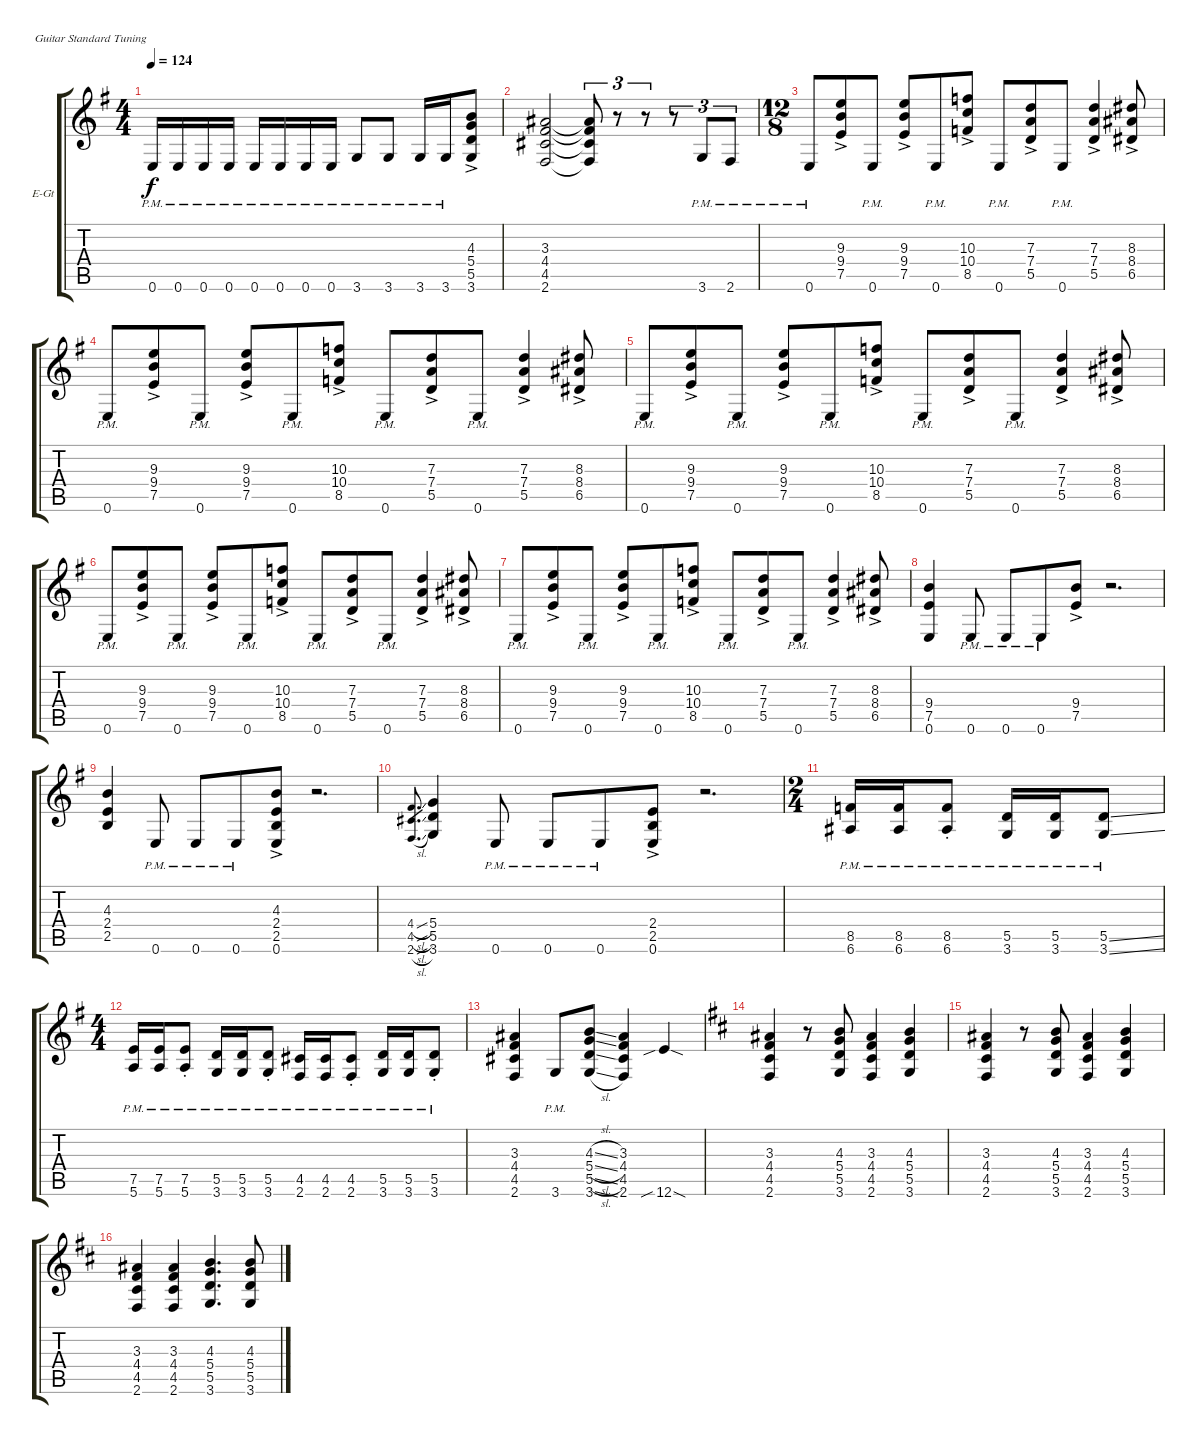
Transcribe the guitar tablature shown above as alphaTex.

\bracketExtendMode groupsimilarinstruments
\firstSystemTrackNameOrientation horizontal
\otherSystemsTrackNameOrientation horizontal
\track ("1 Guitar" "E-Gt") {instrument distortionguitar}
\staff {score tabs}
\tuning (E4 B3 G3 D3 A2 E2)
\ts (4 4)
\tempo 124
\clef g2
\scale
1.05549
\ks g
0.6{pm}.16{dy f} 0.6{pm}.16 0.6{pm}.16 0.6{pm}.16 0.6{pm}.16 0.6{pm}.16 0.6{pm}.16 0.6{pm}.16 3.6{pm}.8 3.6{pm}.8 3.6{pm}.16 3.6{pm}.16 (4.3{ac} 5.4{ac} 5.5{ac} 3.6{ac}).8 |
\scale
0.944515 (3.3 4.4 4.5 2.6).2 (3.3{t} 4.4{t} 4.5{t} 2.6{t}).8{tu (3 2)} r.8{tu (3 2)} r.8{tu (3 2)} r.8{tu (3 2)} 3.6{pm}.8{tu (3 2)} 2.6{pm}.8{tu (3 2)} |
\ts (12 8)
\scale
1.08575 0.6{pm}.8 (9.3{ac} 9.4{ac} 7.5{ac}).8 0.6{pm}.8 (9.3{ac} 9.4{ac} 7.5{ac}).8 0.6{pm}.8 (10.3{ac} 10.4{ac} 8.5{ac}).8 0.6{pm}.8 (7.3{ac} 7.4{ac} 5.5{ac}).8 0.6{pm}.8 (7.3{ac} 7.4{ac} 5.5{ac}).4 (8.3{ac} 8.4{ac} 6.5{ac}).8 |
\scale
0.91425 0.6{pm}.8 (9.3{ac} 9.4{ac} 7.5{ac}).8 0.6{pm}.8 (9.3{ac} 9.4{ac} 7.5{ac}).8 0.6{pm}.8 (10.3{ac} 10.4{ac} 8.5{ac}).8 0.6{pm}.8 (7.3{ac} 7.4{ac} 5.5{ac}).8 0.6{pm}.8 (7.3{ac} 7.4{ac} 5.5{ac}).4 (8.3{ac} 8.4{ac} 6.5{ac}).8 |
\scale
1.05549 0.6{pm}.8 (9.3{ac} 9.4{ac} 7.5{ac}).8 0.6{pm}.8 (9.3{ac} 9.4{ac} 7.5{ac}).8 0.6{pm}.8 (10.3{ac} 10.4{ac} 8.5{ac}).8 0.6{pm}.8 (7.3{ac} 7.4{ac} 5.5{ac}).8 0.6{pm}.8 (7.3{ac} 7.4{ac} 5.5{ac}).4 (8.3{ac} 8.4{ac} 6.5{ac}).8 |
\scale
0.944515 0.6{pm}.8 (9.3{ac} 9.4{ac} 7.5{ac}).8 0.6{pm}.8 (9.3{ac} 9.4{ac} 7.5{ac}).8 0.6{pm}.8 (10.3{ac} 10.4{ac} 8.5{ac}).8 0.6{pm}.8 (7.3{ac} 7.4{ac} 5.5{ac}).8 0.6{pm}.8 (7.3{ac} 7.4{ac} 5.5{ac}).4 (8.3{ac} 8.4{ac} 6.5{ac}).8 |
\scale
1.05549 0.6{pm}.8 (9.3{ac} 9.4{ac} 7.5{ac}).8 0.6{pm}.8 (9.3{ac} 9.4{ac} 7.5{ac}).8 0.6{pm}.8 (10.3{ac} 10.4{ac} 8.5{ac}).8 0.6{pm}.8 (7.3{ac} 7.4{ac} 5.5{ac}).8 0.6{pm}.8 (7.3{ac} 7.4{ac} 5.5{ac}).4 (8.3{ac} 8.4{ac} 6.5{ac}).8 |
\scale
0.944515 (9.4 7.5 0.6).4 0.6{pm}.8 0.6{pm}.8 0.6{pm}.8 (9.4 7.5{ac}).8 r.2{d} |
\scale
1.05549 (2.5 2.4 4.3).4 0.6{pm}.8 0.6{pm}.8 0.6{pm}.8 (2.4{ac} 2.5{ac} 0.6{ac} 4.3).8 r.2{d} |
\scale
0.944515 (4.4{sl} 4.5{sl} 2.6{sl}).8{d gr} (5.4 5.5 3.6).4 0.6{pm}.8 0.6{pm}.8 0.6{pm}.8 (0.6{ac} 2.5{ac} 2.4{ac}).8 r.2{d} |
\ts (2 4)
\scale
1.08575 (6.6{pm} 8.5{pm}).16 (6.6{pm} 8.5{pm}).16 (6.6{pm} 8.5{pm st}).8 (3.6{pm} 5.5{pm}).16 (3.6{pm} 5.5{pm}).16 (3.6{ss pm} 5.5{ss pm}).8 |
\ts (4 4)
(7.5{pm} 5.6{pm}).16 (7.5{pm} 5.6{pm}).16 (7.5{pm st} 5.6{pm st}).8 (5.5{pm} 3.6{pm}).16 (5.5{pm} 3.6{pm}).16 (5.5{pm st} 3.6{pm st}).8 (4.5{pm} 2.6{pm}).16 (4.5{pm} 2.6{pm}).16 (4.5{pm st} 2.6{pm st}).8 (5.5{pm} 3.6{pm}).16 (5.5{pm} 3.6{pm}).16 (5.5{pm st} 3.6{pm st}).8 |
(3.3 4.4 4.5 2.6).4 3.6{pm}.8 (4.3{sl} 5.4{sl} 5.5{sl} 3.6{sl}).8 (3.3 4.4 4.5 2.6).4 12.6{sib sod}.4 |
\ks d
(3.3 4.4 4.5 2.6).4 r.8 (4.3 5.4 5.5 3.6).8 (3.3 4.4 4.5 2.6).4 (4.3 5.4 5.5 3.6).4 |
(3.3 4.4 4.5 2.6).4 r.8 (4.3 5.4 5.5 3.6).8 (3.3 4.4 4.5 2.6).4 (4.3 5.4 5.5 3.6).4 |
(3.3 4.4 4.5 2.6).4 (3.3 4.4 4.5 2.6).4 (4.3 5.4 5.5 3.6).4{d} (4.3 5.4 5.5 3.6).8
